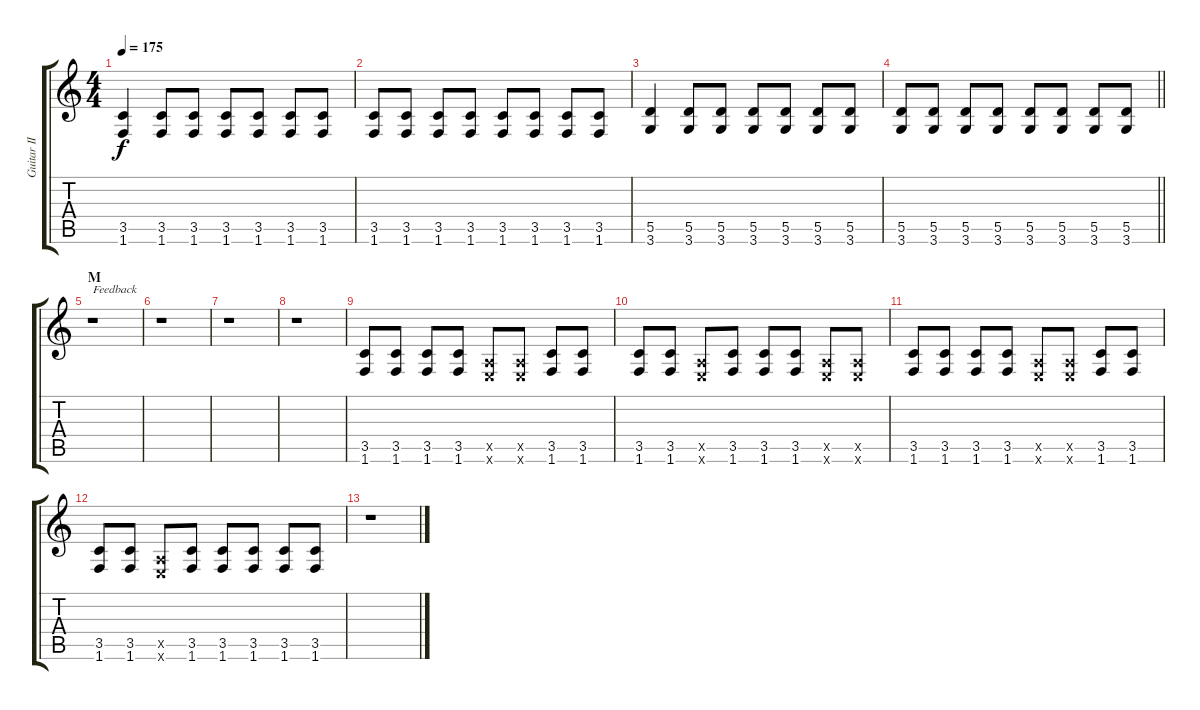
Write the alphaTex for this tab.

\track ("Guitar II - Gotoh" "Guitar II ") {instrument distortionguitar}
\staff {score tabs}
\tuning (E4 B3 G3 D3 A2 E2) {hide}
\ts (4 4)
\tempo 175
\clef g2
\ks c
(3.5 1.6).4{dy f} (3.5 1.6).8 (3.5 1.6).8 (3.5 1.6).8 (3.5 1.6).8 (3.5 1.6).8 (3.5 1.6).8 |
(3.5 1.6).8 (3.5 1.6).8 (3.5 1.6).8 (3.5 1.6).8 (3.5 1.6).8 (3.5 1.6).8 (3.5 1.6).8 (3.5 1.6).8 |
(5.5 3.6).4 (5.5 3.6).8 (5.5 3.6).8 (5.5 3.6).8 (5.5 3.6).8 (5.5 3.6).8 (5.5 3.6).8 |
\barLineRight lightlight
(5.5 3.6).8 (5.5 3.6).8 (5.5 3.6).8 (5.5 3.6).8 (5.5 3.6).8 (5.5 3.6).8 (5.5 3.6).8 (5.5 3.6).8 |
\section ("" "M")
r.1{txt "Feedback"} |
r.1 |
r.1 |
r.1 |
(3.5 1.6).8 (3.5 1.6).8 (3.5 1.6).8 (3.5 1.6).8 (0.5{x} 0.6{x}).8 (0.5{x} 0.6{x}).8 (3.5 1.6).8 (3.5 1.6).8 |
(3.5 1.6).8 (3.5 1.6).8 (0.5{x} 0.6{x}).8 (3.5 1.6).8 (3.5 1.6).8 (3.5 1.6).8 (0.5{x} 0.6{x}).8 (0.5{x} 0.6{x}).8 |
(3.5 1.6).8 (3.5 1.6).8 (3.5 1.6).8 (3.5 1.6).8 (0.5{x} 0.6{x}).8 (0.5{x} 0.6{x}).8 (3.5 1.6).8 (3.5 1.6).8 |
(3.5 1.6).8 (3.5 1.6).8 (0.5{x} 0.6{x}).8 (3.5 1.6).8 (3.5 1.6).8 (3.5 1.6).8 (3.5 1.6).8 (3.5 1.6).8 |
r.1
